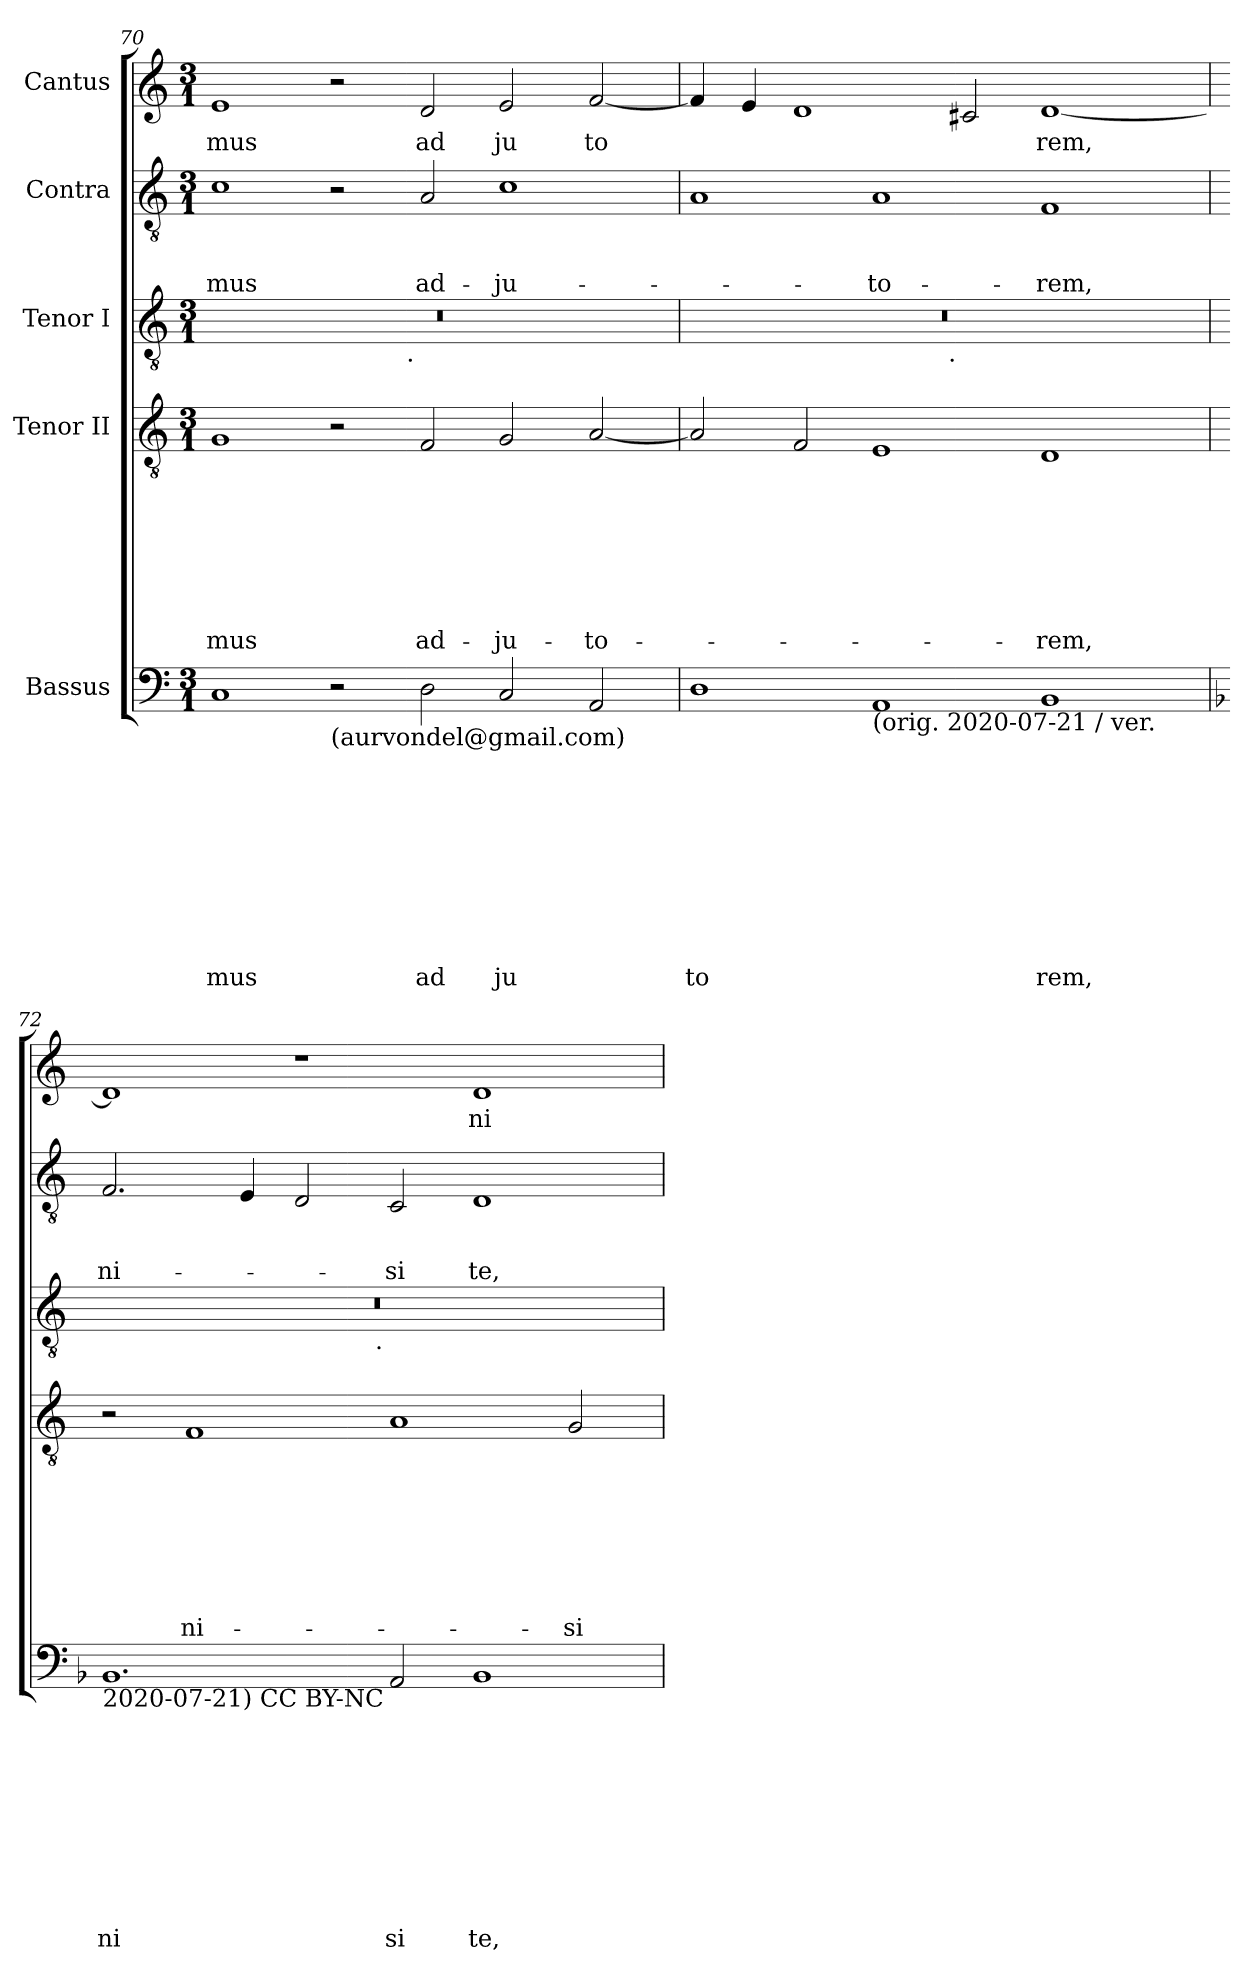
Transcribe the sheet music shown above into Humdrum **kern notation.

**kern	**text	**text	**text	**text	**text	**text	**text	**text	**text	**text	**kern	**text	**text	**text	**text	**text	**text	**text	**text	**kern	**kern	**text	**text	**text	**kern	**text
*part5	*part5	*part5	*part5	*part5	*part5	*part5	*part5	*part5	*part5	*part5	*part4	*part4	*part4	*part4	*part4	*part4	*part4	*part4	*part4	*part3	*part2	*part2	*part2	*part2	*part1	*part1
*staff5	*staff5	*staff5	*staff5	*staff5	*staff5	*staff5	*staff5	*staff5	*staff5	*staff5	*staff4	*staff4	*staff4	*staff4	*staff4	*staff4	*staff4	*staff4	*staff4	*staff3	*staff2	*staff2	*staff2	*staff2	*staff1	*staff1
*I"Bassus	*	*	*	*	*	*	*	*	*	*	*I"Tenor II	*	*	*	*	*	*	*	*	*I"Tenor I	*I"Contra	*	*	*	*I"Cantus	*
*clefF4	*	*	*	*	*	*	*	*	*	*	*clefGv2	*	*	*	*	*	*	*	*	*clefGv2	*clefGv2	*	*	*	*clefG2	*
*k[]	*	*	*	*	*	*	*	*	*	*	*k[]	*	*	*	*	*	*	*	*	*k[]	*k[]	*	*	*	*k[]	*
*C:	*	*	*	*	*	*	*	*	*	*	*C:	*	*	*	*	*	*	*	*	*C:	*C:	*	*	*	*C:	*
*M3/1	*	*	*	*	*	*	*	*	*	*	*M3/1	*	*	*	*	*	*	*	*	*M3/1	*M3/1	*	*	*	*M3/1	*
=70	=70	=70	=70	=70	=70	=70	=70	=70	=70	=70	=70	=70	=70	=70	=70	=70	=70	=70	=70	=70	=70	=70	=70	=70	=70	=70
!	!	!	!	!	!	!	!	!	!	!LO:LY:b	!	!	!	!	!	!	!	!	!LO:LY:b	!	!	!	!	!LO:LY:b	!	!LO:LY:b
*	*	*	*	*	*	*	*	*	*	*	*	*	*	*	*	*	*	*	*	*^	*	*	*	*	*	*
1C	.	.	.	.	.	.	.	.	.	mus	1G	.	.	.	.	.	.	.	-mus	0.r	1ryy	1c	.	.	-mus	1e	mus
!LO:TX:b:t=(aurvondel@gmail.com)	!	!	!	!	!	!	!	!	!	!	!	!	!	!	!	!	!	!	!	!	!	!	!	!	!	!	!
2r	.	.	.	.	.	.	.	.	.	.	2r	.	.	.	.	.	.	.	.	.	4...ryy	2r	.	.	.	2r	.
!	!	!	!	!	!	!	!	!	!	!	!	!	!	!	!	!	!	!	!	!	!LO:TX:b:t=.	!	!	!	!	!	!
.	.	.	.	.	.	.	.	.	.	.	.	.	.	.	.	.	.	.	.	.	1ryy	.	.	.	.	.	.
!	!	!	!	!	!	!	!	!	!	!LO:LY:b	!	!	!	!	!	!	!	!	!LO:LY:b	!	!	!	!	!	!LO:LY:b	!	!LO:LY:b
2D\	.	.	.	.	.	.	.	.	.	ad	2F/	.	.	.	.	.	.	.	ad-	.	.	2A/	.	.	ad-	2d/	ad
!	!	!	!	!	!	!	!	!	!	!LO:LY:b	!	!	!	!	!	!	!	!	!LO:LY:b	!	!	!	!	!	!LO:LY:b	!	!LO:LY:b
2C/	.	.	.	.	.	.	.	.	.	ju	2G/	.	.	.	.	.	.	.	-ju-	.	.	1c	.	.	-ju-	2e/	ju
.	.	.	.	.	.	.	.	.	.	.	.	.	.	.	.	.	.	.	.	.	2ryy	.	.	.	.	.	.
!	!	!	!	!	!	!	!	!	!	!	!	!	!	!	!	!	!	!	!LO:LY:b	!	!	!	!	!	!	!	!LO:LY:b
2AA/	.	.	.	.	.	.	.	.	.	.	[<2A/	.	.	.	.	.	.	.	-to-	.	.	.	.	.	.	[<2f/	to
.	.	.	.	.	.	.	.	.	.	.	.	.	.	.	.	.	.	.	.	.	32ryy	.	.	.	.	.	.
=71	=71	=71	=71	=71	=71	=71	=71	=71	=71	=71	=71	=71	=71	=71	=71	=71	=71	=71	=71	=71	=71	=71	=71	=71	=71	=71	=71
!	!	!	!	!	!	!	!	!	!	!LO:LY:b	!	!	!	!	!	!	!	!	!	!	!	!	!	!	!	!	!
1D	.	.	.	.	.	.	.	.	.	to	2A/]	.	.	.	.	.	.	.	.	0.r	1ryy	1A	.	.	.	4f/]	.
.	.	.	.	.	.	.	.	.	.	.	.	.	.	.	.	.	.	.	.	.	.	.	.	.	.	4e/	.
.	.	.	.	.	.	.	.	.	.	.	2F/	.	.	.	.	.	.	.	.	.	.	.	.	.	.	1d	.
!LO:TX:b:t=(orig. 2020-07-21 / ver.	!	!	!	!	!	!	!	!	!	!	!	!	!	!	!	!	!	!	!	!	!	!	!	!	!	!	!
!	!	!	!	!	!	!	!	!	!	!	!	!	!	!	!	!	!	!	!	!	!	!	!	!	!LO:LY:b	!	!
1AA	.	.	.	.	.	.	.	.	.	.	1E	.	.	.	.	.	.	.	.	.	4...ryy	1A	.	.	-to-	.	.
!	!	!	!	!	!	!	!	!	!	!	!	!	!	!	!	!	!	!	!	!	!LO:TX:b:t=.	!	!	!	!	!	!
.	.	.	.	.	.	.	.	.	.	.	.	.	.	.	.	.	.	.	.	.	1ryy	.	.	.	.	.	.
.	.	.	.	.	.	.	.	.	.	.	.	.	.	.	.	.	.	.	.	.	.	.	.	.	.	2c#/	.
!	!	!	!	!	!	!	!	!	!	!LO:LY:b	!	!	!	!	!	!	!	!	!LO:LY:b	!	!	!	!	!	!LO:LY:b	!	!LO:LY:b
1BB	.	.	.	.	.	.	.	.	.	rem,	1D	.	.	.	.	.	.	.	-rem,	.	.	1F	.	.	-rem,	[<1d	rem,
.	.	.	.	.	.	.	.	.	.	.	.	.	.	.	.	.	.	.	.	.	2ryy	.	.	.	.	.	.
.	.	.	.	.	.	.	.	.	.	.	.	.	.	.	.	.	.	.	.	.	32ryy	.	.	.	.	.	.
=72	=72	=72	=72	=72	=72	=72	=72	=72	=72	=72	=72	=72	=72	=72	=72	=72	=72	=72	=72	=72	=72	=72	=72	=72	=72	=72	=72
*k[b-]	*	*	*	*	*	*	*	*	*	*	*	*	*	*	*	*	*	*	*	*	*	*	*	*	*	*	*
*F:	*	*	*	*	*	*	*	*	*	*	*	*	*	*	*	*	*	*	*	*	*	*	*	*	*	*	*
!LO:TX:b:t=2020-07-21) CC BY-NC	!	!	!	!	!	!	!	!	!	!	!	!	!	!	!	!	!	!	!	!	!	!	!	!	!	!	!
!	!	!	!	!	!	!	!	!	!	!LO:LY:b	!	!	!	!	!	!	!	!	!	!	!	!	!	!	!LO:LY:b	!	!
1.BB-	.	.	.	.	.	.	.	.	.	ni	2r	.	.	.	.	.	.	.	.	0.r	1ryy	2.F/	.	.	ni-	1d]	.
!	!	!	!	!	!	!	!	!	!	!	!	!	!	!	!	!	!	!	!LO:LY:b	!	!	!	!	!	!	!	!
.	.	.	.	.	.	.	.	.	.	.	1F	.	.	.	.	.	.	.	ni-	.	.	.	.	.	.	.	.
.	.	.	.	.	.	.	.	.	.	.	.	.	.	.	.	.	.	.	.	.	.	4E/	.	.	.	.	.
.	.	.	.	.	.	.	.	.	.	.	.	.	.	.	.	.	.	.	.	.	4...ryy	2D/	.	.	.	1r	.
!	!	!	!	!	!	!	!	!	!	!	!	!	!	!	!	!	!	!	!	!	!LO:TX:b:t=.	!	!	!	!	!	!
.	.	.	.	.	.	.	.	.	.	.	.	.	.	.	.	.	.	.	.	.	1ryy	.	.	.	.	.	.
!	!	!	!	!	!	!	!	!	!	!LO:LY:b	!	!	!	!	!	!	!	!	!	!	!	!	!	!	!LO:LY:b	!	!
2AA/	.	.	.	.	.	.	.	.	.	si	1A	.	.	.	.	.	.	.	.	.	.	2C/	.	.	-si	.	.
!	!	!	!	!	!	!	!	!	!	!LO:LY:b	!	!	!	!	!	!	!	!	!	!	!	!	!	!	!LO:LY:b	!	!LO:LY:b
1BB-	.	.	.	.	.	.	.	.	.	te,	.	.	.	.	.	.	.	.	.	.	.	1D	.	.	te,	1d	ni
.	.	.	.	.	.	.	.	.	.	.	.	.	.	.	.	.	.	.	.	.	2ryy	.	.	.	.	.	.
!	!	!	!	!	!	!	!	!	!	!	!	!	!	!	!	!	!	!	!LO:LY:b	!	!	!	!	!	!	!	!
.	.	.	.	.	.	.	.	.	.	.	2G/	.	.	.	.	.	.	.	-si	.	.	.	.	.	.	.	.
.	.	.	.	.	.	.	.	.	.	.	.	.	.	.	.	.	.	.	.	.	32ryy	.	.	.	.	.	.
*	*	*	*	*	*	*	*	*	*	*	*	*	*	*	*	*	*	*	*	*v	*v	*	*	*	*	*	*
=	=	=	=	=	=	=	=	=	=	=	=	=	=	=	=	=	=	=	=	=	=	=	=	=	=	=
*-	*-	*-	*-	*-	*-	*-	*-	*-	*-	*-	*-	*-	*-	*-	*-	*-	*-	*-	*-	*-	*-	*-	*-	*-	*-	*-
